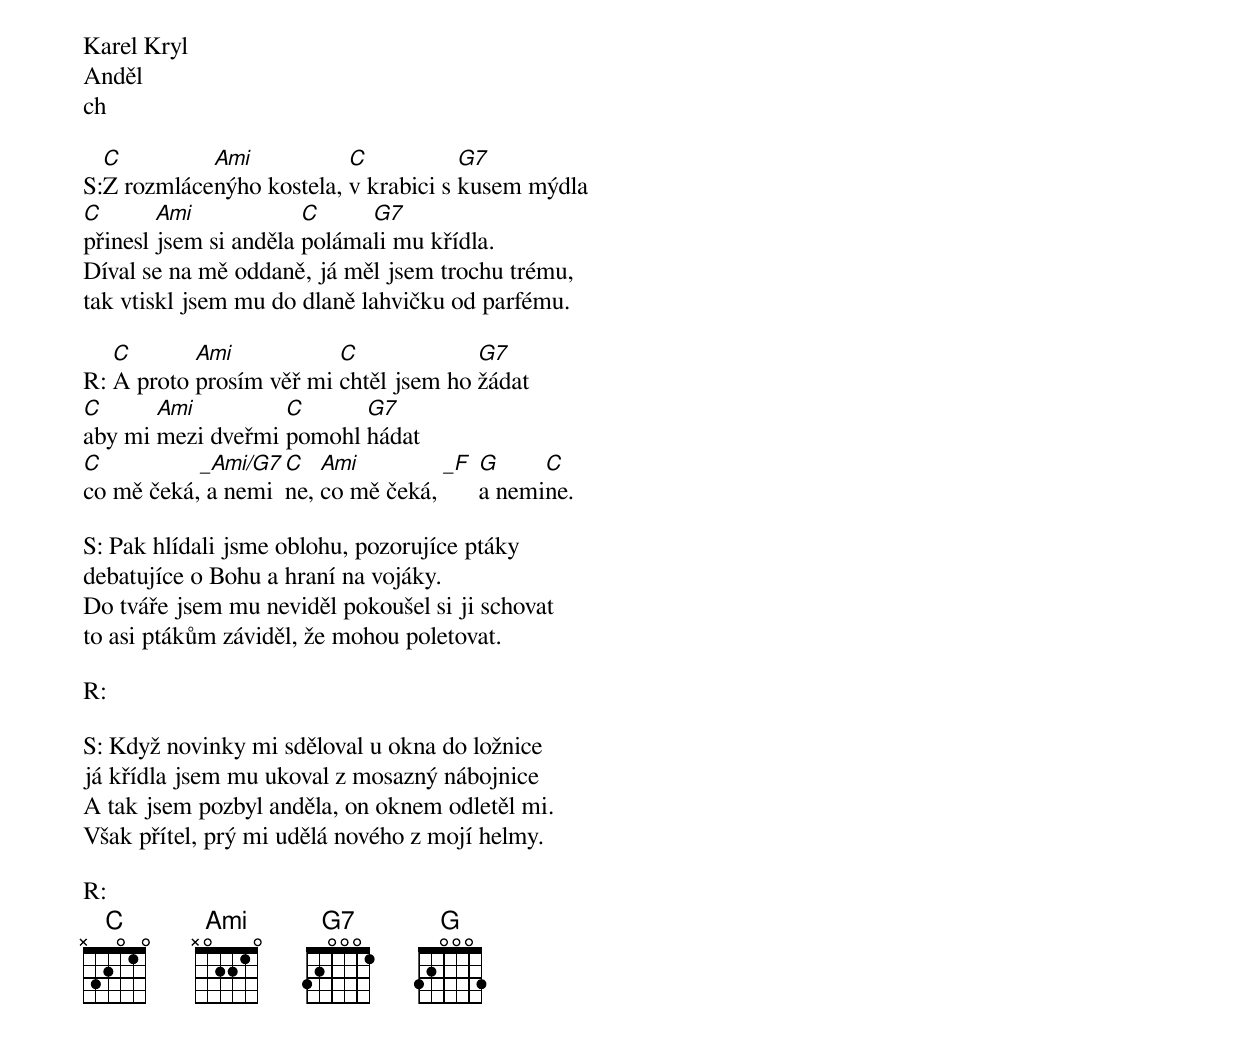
Karel Kryl
Anděl
ch

S:[C]Z rozmláce[Ami]nýho kostela, [C]v krabici s [G7]kusem mýdla
[C]přinesl [Ami]jsem si anděla [C]poláma[G7]li mu křídla.
Díval se na mě oddaně, já měl jsem trochu trému,
tak vtiskl jsem mu do dlaně lahvičku od parfému.

R: [C]A proto [Ami]prosím věř mi [C]chtěl jsem ho [G7]žádat
[C]aby mi [Ami]mezi dveřmi [C]pomohl [G7]hádat
[C]co mě čeká,[_Ami/G7] a nemi[C]ne, [Ami]co mě čeká, [_F] [G]a nemi[C]ne.

S: Pak hlídali jsme oblohu, pozorujíce ptáky
debatujíce o Bohu a hraní na vojáky.
Do tváře jsem mu neviděl pokoušel si ji schovat
to asi ptákům záviděl, že mohou poletovat.

R:

S: Když novinky mi sděloval u okna do ložnice
já křídla jsem mu ukoval z mosazný nábojnice
A tak jsem pozbyl anděla, on oknem odletěl mi.
Však přítel, prý mi udělá nového z mojí helmy.

R:
